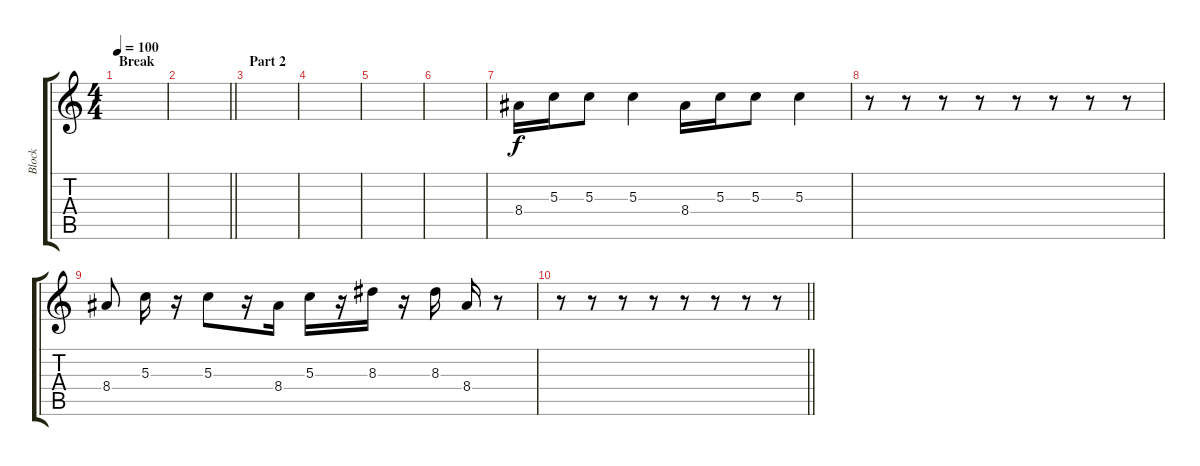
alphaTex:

\track ("Block" "Block") {instrument celesta}
\staff {score tabs}
\tuning (E4 B3 G3 D3 A2 E2) {hide}
\ts (4 4)
\section ("" "Break")
\tempo 100
\clef g2
\ks c
|
\barLineRight lightlight
|
\section ("" "Part 2")
|
|
|
|
8.4.16{ot 8vb} 5.3.16{ot 8vb} 5.3.8{ot 8vb} 5.3.4{ot 8vb} 8.4.16{ot 8vb} 5.3.16{ot 8vb} 5.3.8{ot 8vb} 5.3.4{ot 8vb} |
r.8 r.8 r.8 r.8 r.8 r.8 r.8 r.8 |
8.4.8{ot 8vb beam split} 5.3.16{ot 8vb} r.16 5.3.8{ot 8vb} r.16 8.4.16{ot 8vb} 5.3.16{ot 8vb} r.16 8.3.16{ot 8vb} r.16 8.3.16{ot 8vb beam split} 8.4.16{ot 8vb} r.8 |
\barLineRight lightlight
r.8 r.8 r.8 r.8 r.8 r.8 r.8 r.8
